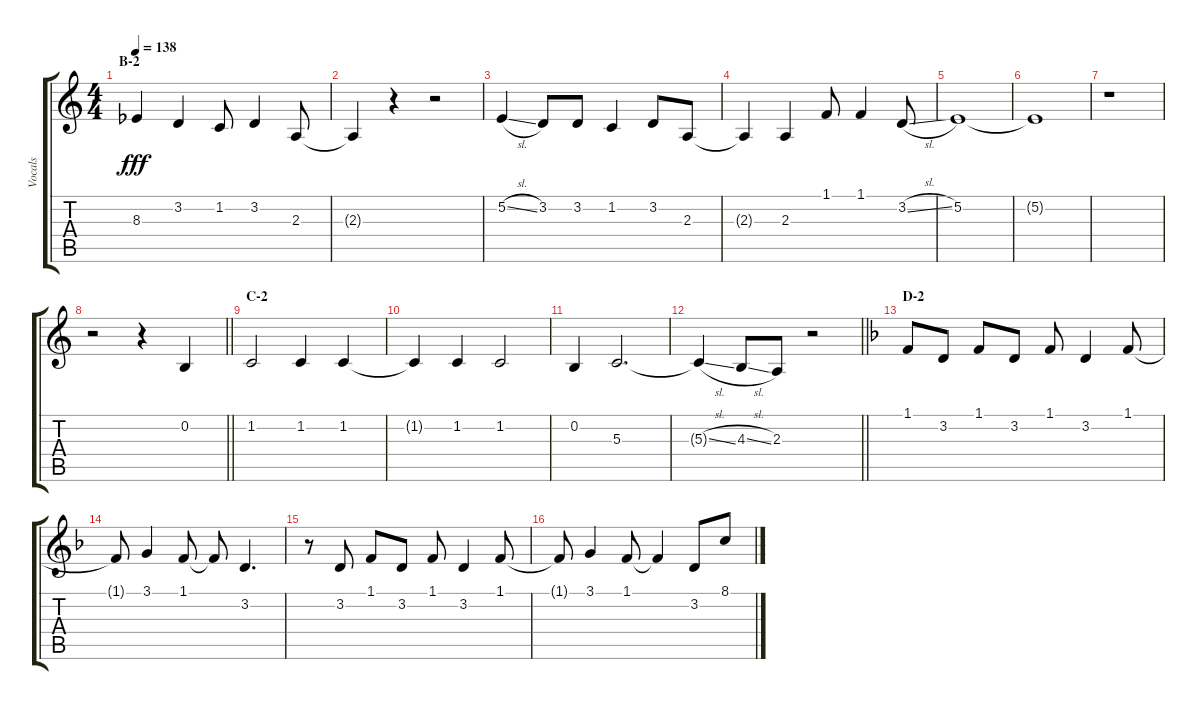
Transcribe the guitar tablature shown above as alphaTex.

\track ("Vocals" "Vocals") {instrument voiceoohs}
\staff {score tabs}
\tuning (E4 B3 G3 D3 A2 E2) {hide}
\ts (4 4)
\section ("" "B-2")
\tempo 138
\clef g2
\ks c
8.3{acc b}.4{dy fff} 3.2.4 1.2.8 3.2.4 2.3.8 |
2.3{t}.4 r.4 r.2 |
5.2{sl}.4 3.2.8 3.2.8 1.2.4 3.2.8 2.3.8 |
2.3{t}.4 2.3.4 1.1.8 1.1.4 3.2{sl}.8 |
5.2.1 |
5.2{t}.1 |
r.1 |
\barLineRight lightlight
r.2 r.4 0.2.4 |
\section ("" "C-2")
1.2.2 1.2.4 1.2.4 |
1.2{t}.4 1.2.4 1.2.2 |
0.2.4 5.3.2{d} |
\barLineRight lightlight
5.3{sl t}.4 4.3{sl}.8 2.3.8 r.2 |
\section ("" "D-2")
\ks f
1.1.8 3.2.8 1.1.8 3.2.8 1.1.8 3.2.4 1.1.8 |
1.1{t}.8 3.1.4 1.1.8 1.1{t}.8 3.2.4{d} |
r.8 3.2.8 1.1.8 3.2.8 1.1.8 3.2.4 1.1.8 |
1.1{t}.8 3.1.4 1.1.8 1.1{t}.4 3.2.8 8.1.8
